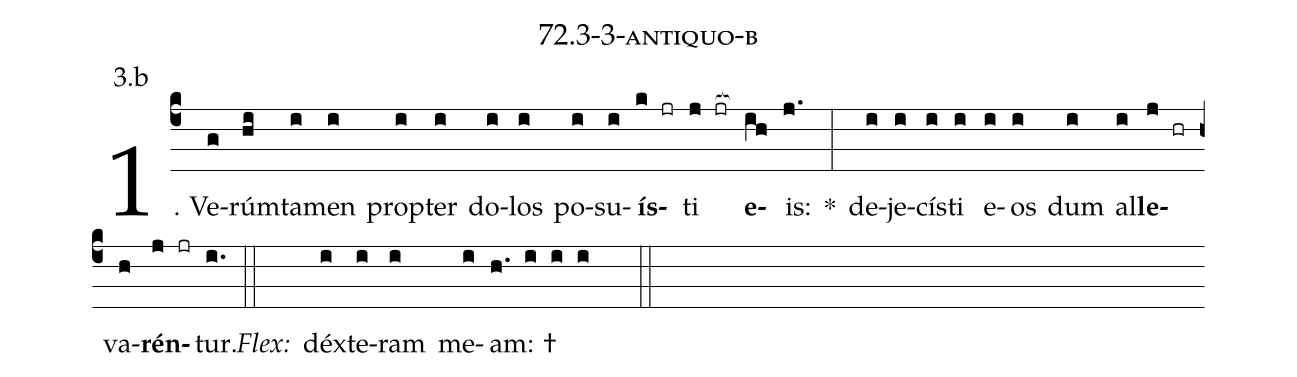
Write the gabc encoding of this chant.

name: 72.3-3-antiquo-b;
annotation: 3.b;
%%
(c4)1. Ve(g)rúm(hi)ta(i)men(i) prop(i)ter(i) do(i)los(i) po(i)su(i)<b>ís</b>(k jr)ti(j jr[ocb:1{]) <b>e</b>(ih[ocb:0}])is:(j.) *(:) de(i)je(i)cís(i)ti(i) e(i)os(i) dum(i) al(i)<b>le</b>(j hr)va(h)<b>rén</b>(j jr)tur.(i.) (::)
<i>Flex:</i>()  déx(i)te(i)ram(i) me(i)am: †(h. i i i  ::)

%E(i) u(i) o(j) u(h) a(j) e.(i.) (::)
